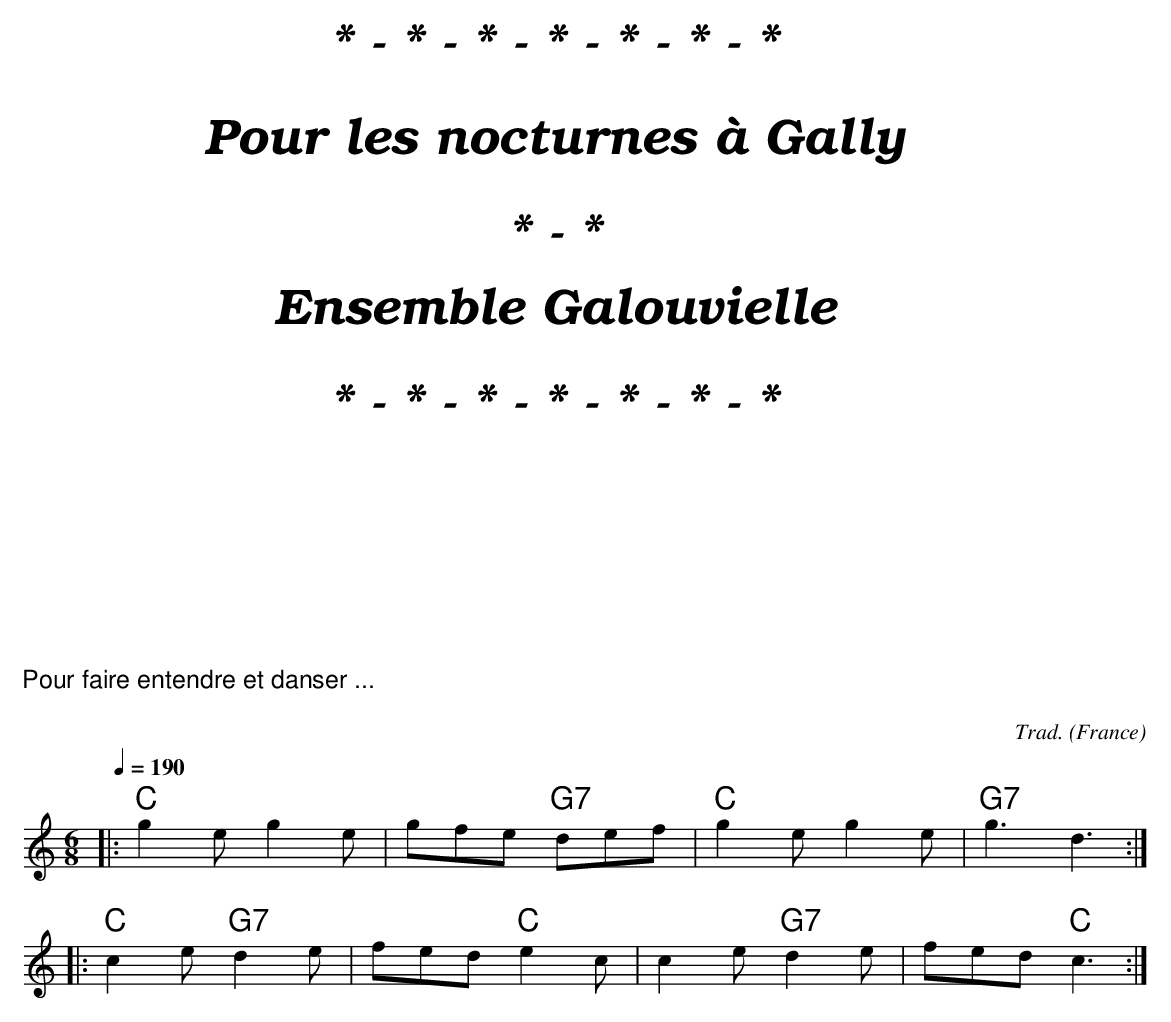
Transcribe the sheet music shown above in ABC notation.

X:1
T:Maraîchine 2 (1 x)
C:Trad.
O:France
M:6/8
L:1/8
Q:1/4=190
K:C
|:"C"g2eg2e|gfe "G7"def | "C"g2eg2e | "G7"g3d3:|
|:"C"c2e "G7"d2e|fed "C"e2 c|c2 e"G7"d2e|fed "C"c3:|
